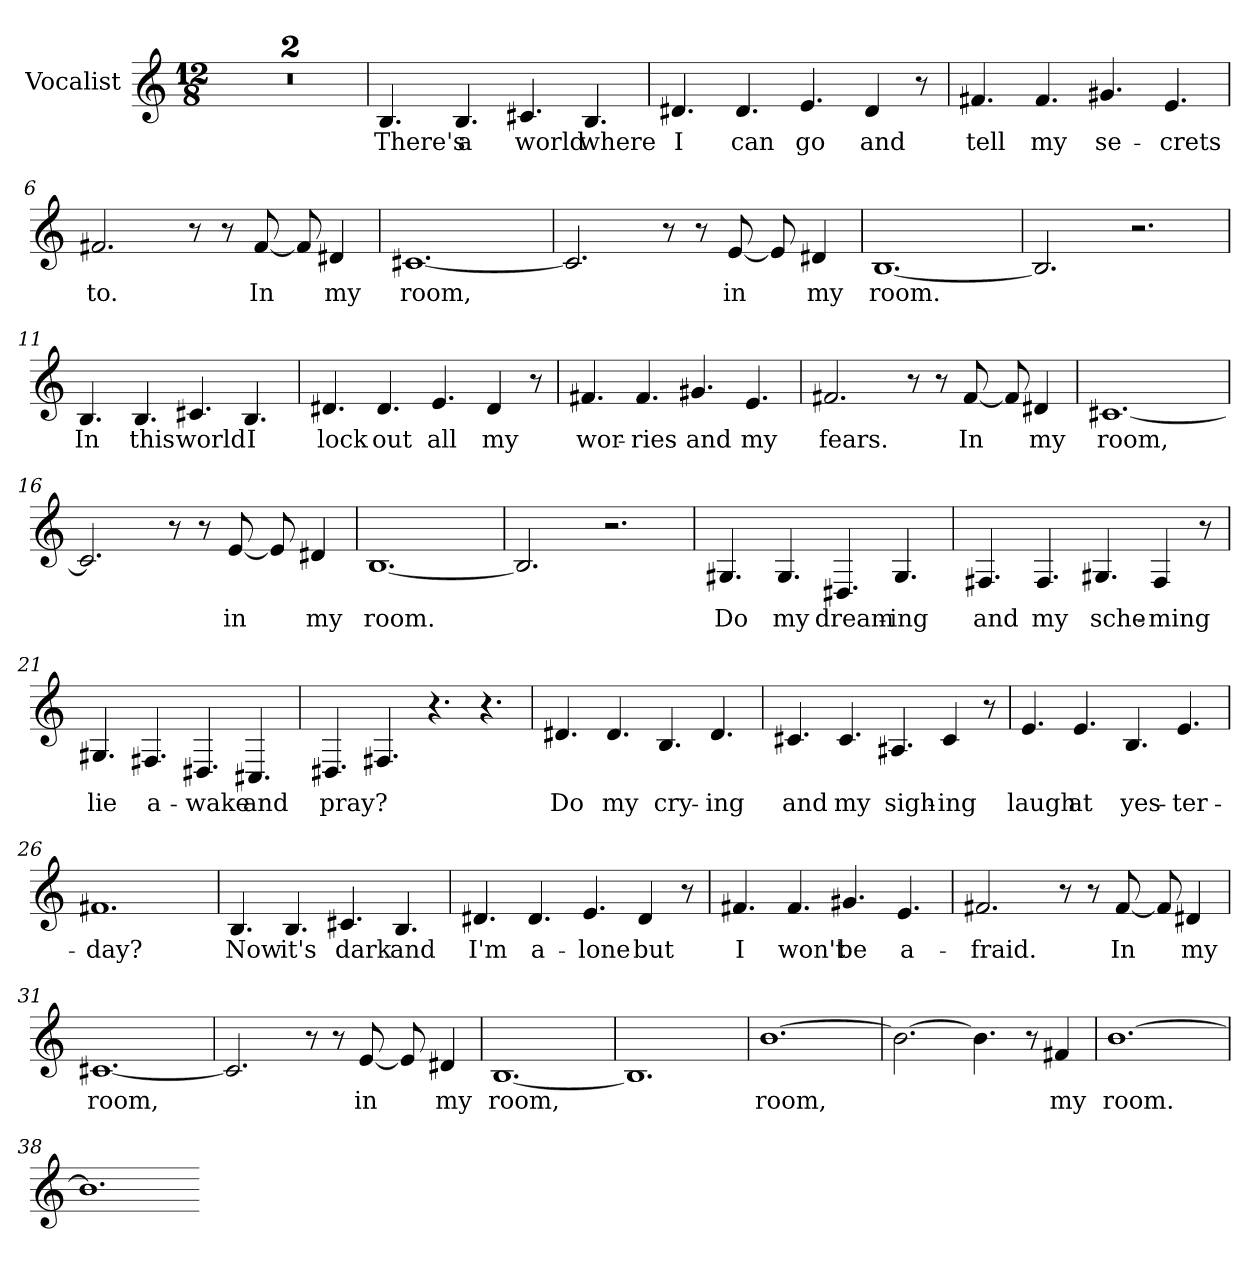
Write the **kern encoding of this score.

**kern	**text
*part1	*part1
*staff1	*staff1
*I"Vocalist	*
*clefG2	*
*M12/8	*
=1	=1
1.r	.
=2	=2
1.r	.
=3	=3
4.B	There's
4.B	a
4.c#X	world
4.B	where
=4	=4
4.d#X	I
4.d#	can
4.e	go
4d#	and
8r	.
=5	=5
4.f#X	tell
4.f#	my
4.g#X	se-
4.e	-crets
=6	=6
2.f#X	to.
8r	.
8r	.
[8f#	In
8f#]	_
4d#X	my
=7	=7
[1.c#X	room,
=8	=8
2.c#]	_
8r	.
8r	.
[8e	in
8e]	_
4d#X	my
=9	=9
[1.B	room.
=10	=10
2.B]	_
2.r	.
=11	=11
4.B	In
4.B	this
4.c#X	world
4.B	I
=12	=12
4.d#X	lock
4.d#	out
4.e	all
4d#	my
8r	.
=13	=13
4.f#X	wor-
4.f#	-ries
4.g#X	and
4.e	my
=14	=14
2.f#X	fears.
8r	.
8r	.
[8f#	In
8f#]	_
4d#X	my
=15	=15
[1.c#X	room,
=16	=16
2.c#]	_
8r	.
8r	.
[8e	in
8e]	_
4d#X	my
=17	=17
[1.B	room.
=18	=18
2.B]	_
2.r	.
=19	=19
4.G#X	Do
4.G#	my
4.D#X	dream-
4.G#	-ing
=20	=20
4.F#X	and
4.F#	my
4.G#X	sche-
4F#	-ming
8r	.
=21	=21
4.G#X	lie
4.F#X	a-
4.D#X	-wake
4.C#X	and
=22	=22
4.D#X	pray?
4.F#X	_
4.r	.
4.r	.
=23	=23
4.d#X	Do
4.d#	my
4.B	cry-
4.d#	-ing
=24	=24
4.c#X	and
4.c#	my
4.A#X	sigh-
4c#	-ing
8r	.
=25	=25
4.e	laugh
4.e	at
4.B	yes-
4.e	-ter-
=26	=26
1.f#X	-day?
=27	=27
4.B	Now
4.B	it's
4.c#X	dark
4.B	and
=28	=28
4.d#X	I'm
4.d#	a-
4.e	-lone
4d#	but
8r	.
=29	=29
4.f#X	I
4.f#	won't
4.g#X	be
4.e	a-
=30	=30
2.f#X	-fraid.
8r	.
8r	.
[8f#	In
8f#]	_
4d#X	my
=31	=31
[1.c#X	room,
=32	=32
2.c#]	_
8r	.
8r	.
[8e	in
8e]	_
4d#X	my
=33	=33
[1.B	room,
=34	=34
1.B]	_
=35	=35
[1.b	room,
=36	=36
2.b_	_
4.b]	_
8r	.
4f#X	my
=37	=37
[1.b	room.
=38	=38
1.b]	_
=-	=-
*-	*-
